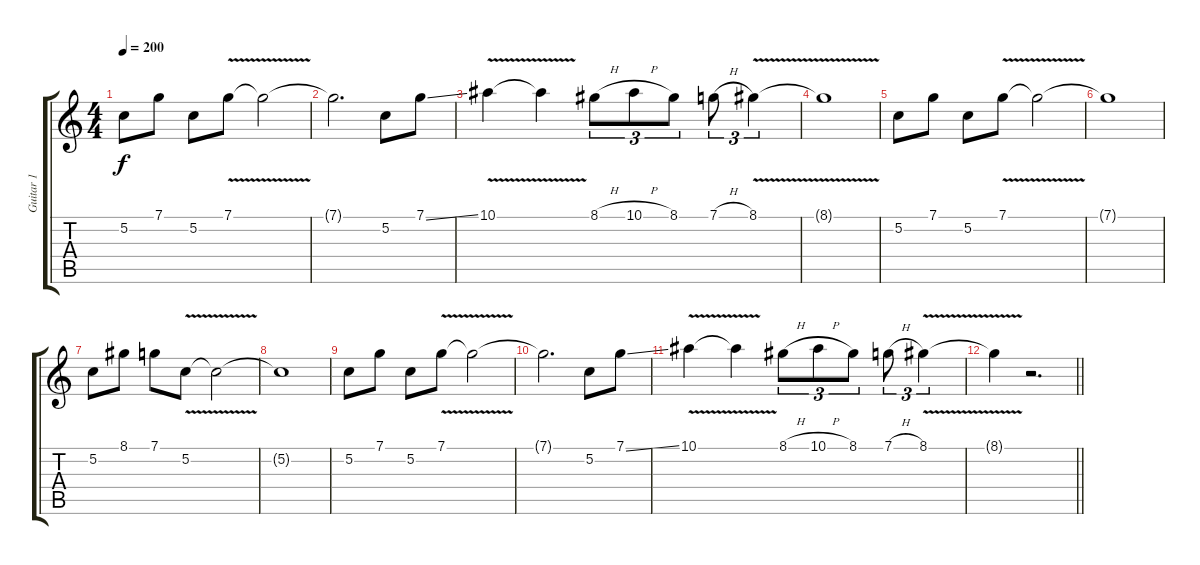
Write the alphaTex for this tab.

\track ("Guitar 1" "Guitar 1") {instrument distortionguitar}
\staff {score tabs}
\tuning (C4 G3 Eb3 Bb2 F2 C2) {hide}
\ts (4 4)
\tempo 200
\clef g2
\ks c
5.2.8{dy f} 7.1.8 5.2.8 7.1{v}.8 7.1{t}.2 |
7.1{t}.2{d} 5.2.8 7.1{ss}.8 |
10.1{v}.4 10.1{t}.4 8.1{h}.8{tu (3 2)} 10.1{h}.8{tu (3 2)} 8.1.8{tu (3 2)} 7.1{h}.8{tu (3 2)} 8.1{v}.4{tu (3 2)} |
8.1{t}.1 |
5.2.8 7.1.8 5.2.8 7.1{v}.8 7.1{t}.2 |
7.1{t}.1 |
5.2.8 8.1.8 7.1.8 5.2{v}.8 5.2{t}.2 |
5.2{t}.1 |
5.2.8 7.1.8 5.2.8 7.1{v}.8 7.1{t}.2 |
7.1{t}.2{d} 5.2.8 7.1{ss}.8 |
10.1{v}.4 10.1{t}.4 8.1{h}.8{tu (3 2)} 10.1{h}.8{tu (3 2)} 8.1.8{tu (3 2)} 7.1{h}.8{tu (3 2)} 8.1{v}.4{tu (3 2)} |
\barLineRight lightlight
8.1{t}.4 r.2{d}
